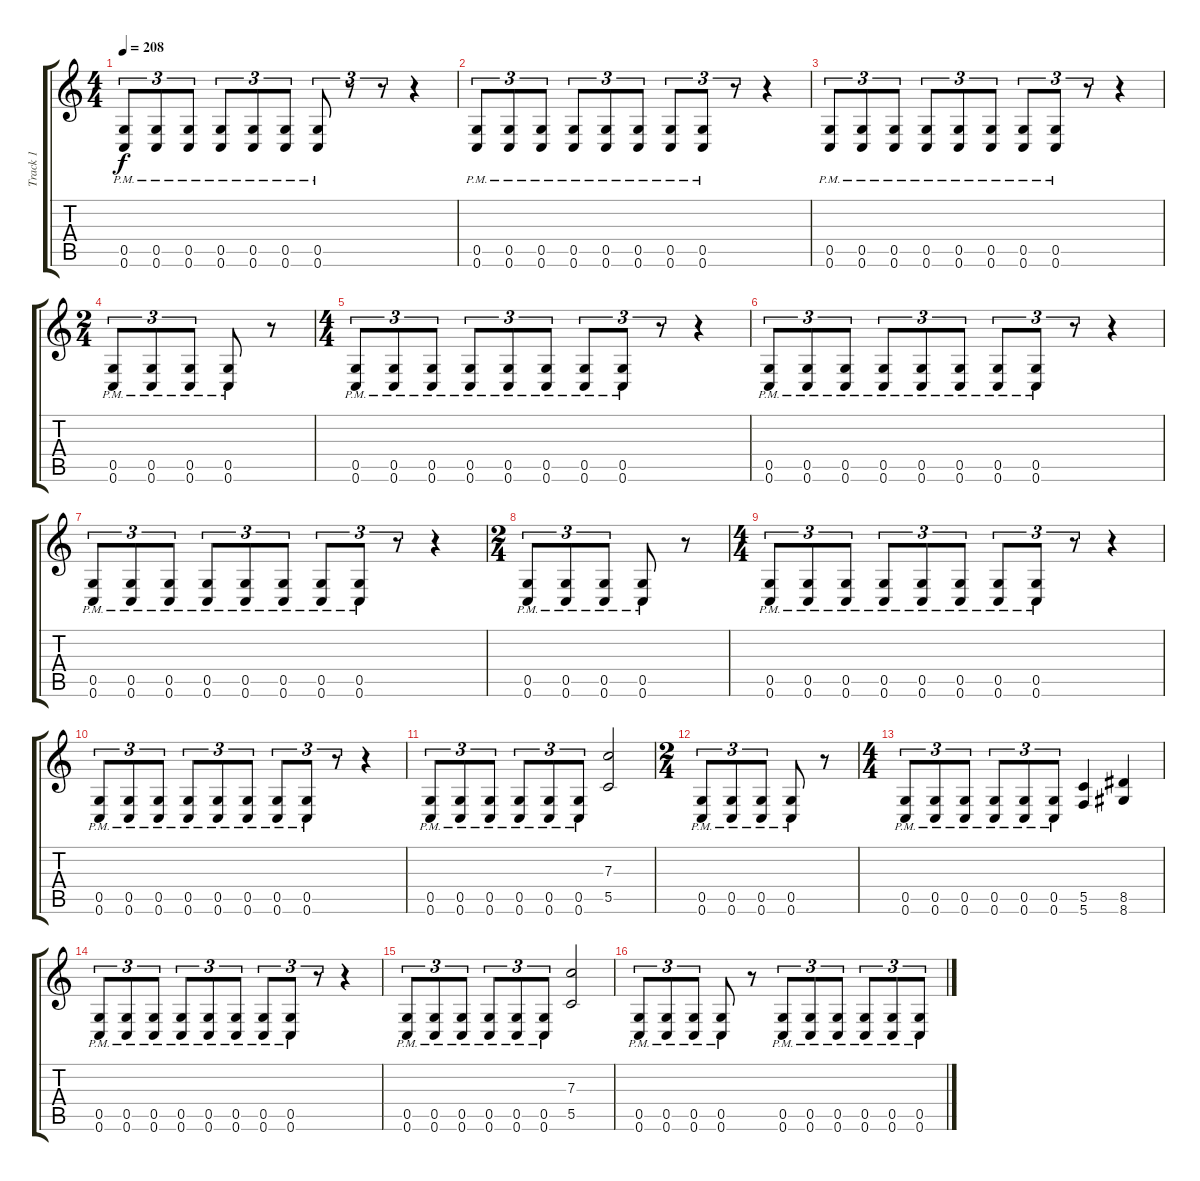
\track ("Track 1" "Track 1") {instrument distortionguitar}
\staff {score tabs}
\tuning (D4 A3 F3 C3 G2 C2) {hide}
\ts (4 4)
\tempo 208
\clef g2
\ks c
(0.5{pm} 0.6{pm}).8{tu (3 2) dy f} (0.5{pm} 0.6{pm}).8{tu (3 2)} (0.5{pm} 0.6{pm}).8{tu (3 2)} (0.5{pm} 0.6{pm}).8{tu (3 2)} (0.5{pm} 0.6{pm}).8{tu (3 2)} (0.5{pm} 0.6{pm}).8{tu (3 2)} (0.5{pm} 0.6{pm}).8{tu (3 2)} r.8{tu (3 2)} r.8{tu (3 2)} r.4 |
(0.5{pm} 0.6{pm}).8{tu (3 2)} (0.5{pm} 0.6{pm}).8{tu (3 2)} (0.5{pm} 0.6{pm}).8{tu (3 2)} (0.5{pm} 0.6{pm}).8{tu (3 2)} (0.5{pm} 0.6{pm}).8{tu (3 2)} (0.5{pm} 0.6{pm}).8{tu (3 2)} (0.5{pm} 0.6{pm}).8{tu (3 2)} (0.5{pm} 0.6{pm}).8{tu (3 2)} r.8{tu (3 2)} r.4 |
(0.5{pm} 0.6{pm}).8{tu (3 2)} (0.5{pm} 0.6{pm}).8{tu (3 2)} (0.5{pm} 0.6{pm}).8{tu (3 2)} (0.5{pm} 0.6{pm}).8{tu (3 2)} (0.5{pm} 0.6{pm}).8{tu (3 2)} (0.5{pm} 0.6{pm}).8{tu (3 2)} (0.5{pm} 0.6{pm}).8{tu (3 2)} (0.5{pm} 0.6{pm}).8{tu (3 2)} r.8{tu (3 2)} r.4 |
\ts (2 4)
(0.5{pm} 0.6{pm}).8{tu (3 2)} (0.5{pm} 0.6{pm}).8{tu (3 2)} (0.5{pm} 0.6{pm}).8{tu (3 2)} (0.5{pm} 0.6{pm}).8 r.8 |
\ts (4 4)
(0.5{pm} 0.6{pm}).8{tu (3 2)} (0.5{pm} 0.6{pm}).8{tu (3 2)} (0.5{pm} 0.6{pm}).8{tu (3 2)} (0.5{pm} 0.6{pm}).8{tu (3 2)} (0.5{pm} 0.6{pm}).8{tu (3 2)} (0.5{pm} 0.6{pm}).8{tu (3 2)} (0.5{pm} 0.6{pm}).8{tu (3 2)} (0.5{pm} 0.6{pm}).8{tu (3 2)} r.8{tu (3 2)} r.4 |
(0.5{pm} 0.6{pm}).8{tu (3 2)} (0.5{pm} 0.6{pm}).8{tu (3 2)} (0.5{pm} 0.6{pm}).8{tu (3 2)} (0.5{pm} 0.6{pm}).8{tu (3 2)} (0.5{pm} 0.6{pm}).8{tu (3 2)} (0.5{pm} 0.6{pm}).8{tu (3 2)} (0.5{pm} 0.6{pm}).8{tu (3 2)} (0.5{pm} 0.6{pm}).8{tu (3 2)} r.8{tu (3 2)} r.4 |
(0.5{pm} 0.6{pm}).8{tu (3 2)} (0.5{pm} 0.6{pm}).8{tu (3 2)} (0.5{pm} 0.6{pm}).8{tu (3 2)} (0.5{pm} 0.6{pm}).8{tu (3 2)} (0.5{pm} 0.6{pm}).8{tu (3 2)} (0.5{pm} 0.6{pm}).8{tu (3 2)} (0.5{pm} 0.6{pm}).8{tu (3 2)} (0.5{pm} 0.6{pm}).8{tu (3 2)} r.8{tu (3 2)} r.4 |
\ts (2 4)
(0.5{pm} 0.6{pm}).8{tu (3 2)} (0.5{pm} 0.6{pm}).8{tu (3 2)} (0.5{pm} 0.6{pm}).8{tu (3 2)} (0.5{pm} 0.6{pm}).8 r.8 |
\ts (4 4)
(0.5{pm} 0.6{pm}).8{tu (3 2)} (0.5{pm} 0.6{pm}).8{tu (3 2)} (0.5{pm} 0.6{pm}).8{tu (3 2)} (0.5{pm} 0.6{pm}).8{tu (3 2)} (0.5{pm} 0.6{pm}).8{tu (3 2)} (0.5{pm} 0.6{pm}).8{tu (3 2)} (0.5{pm} 0.6{pm}).8{tu (3 2)} (0.5{pm} 0.6{pm}).8{tu (3 2)} r.8{tu (3 2)} r.4 |
(0.5{pm} 0.6{pm}).8{tu (3 2)} (0.5{pm} 0.6{pm}).8{tu (3 2)} (0.5{pm} 0.6{pm}).8{tu (3 2)} (0.5{pm} 0.6{pm}).8{tu (3 2)} (0.5{pm} 0.6{pm}).8{tu (3 2)} (0.5{pm} 0.6{pm}).8{tu (3 2)} (0.5{pm} 0.6{pm}).8{tu (3 2)} (0.5{pm} 0.6{pm}).8{tu (3 2)} r.8{tu (3 2)} r.4 |
(0.5{pm} 0.6{pm}).8{tu (3 2)} (0.5{pm} 0.6{pm}).8{tu (3 2)} (0.5{pm} 0.6{pm}).8{tu (3 2)} (0.5{pm} 0.6{pm}).8{tu (3 2)} (0.5{pm} 0.6{pm}).8{tu (3 2)} (0.5{pm} 0.6{pm}).8{tu (3 2)} (7.3 5.5).2 |
\ts (2 4)
(0.5{pm} 0.6{pm}).8{tu (3 2)} (0.5{pm} 0.6{pm}).8{tu (3 2)} (0.5{pm} 0.6{pm}).8{tu (3 2)} (0.5{pm} 0.6{pm}).8 r.8 |
\ts (4 4)
(0.5{pm} 0.6{pm}).8{tu (3 2)} (0.5{pm} 0.6{pm}).8{tu (3 2)} (0.5{pm} 0.6{pm}).8{tu (3 2)} (0.5{pm} 0.6{pm}).8{tu (3 2)} (0.5{pm} 0.6{pm}).8{tu (3 2)} (0.5{pm} 0.6{pm}).8{tu (3 2)} (5.5 5.6).4 (8.5 8.6).4 |
(0.5{pm} 0.6{pm}).8{tu (3 2)} (0.5{pm} 0.6{pm}).8{tu (3 2)} (0.5{pm} 0.6{pm}).8{tu (3 2)} (0.5{pm} 0.6{pm}).8{tu (3 2)} (0.5{pm} 0.6{pm}).8{tu (3 2)} (0.5{pm} 0.6{pm}).8{tu (3 2)} (0.5{pm} 0.6{pm}).8{tu (3 2)} (0.5{pm} 0.6{pm}).8{tu (3 2)} r.8{tu (3 2)} r.4 |
(0.5{pm} 0.6{pm}).8{tu (3 2)} (0.5{pm} 0.6{pm}).8{tu (3 2)} (0.5{pm} 0.6{pm}).8{tu (3 2)} (0.5{pm} 0.6{pm}).8{tu (3 2)} (0.5{pm} 0.6{pm}).8{tu (3 2)} (0.5{pm} 0.6{pm}).8{tu (3 2)} (7.3 5.5).2 |
(0.5{pm} 0.6{pm}).8{tu (3 2)} (0.5{pm} 0.6{pm}).8{tu (3 2)} (0.5{pm} 0.6{pm}).8{tu (3 2)} (0.5{pm} 0.6{pm}).8 r.8 (0.5{pm} 0.6{pm}).8{tu (3 2)} (0.5{pm} 0.6{pm}).8{tu (3 2)} (0.5{pm} 0.6{pm}).8{tu (3 2)} (0.5{pm} 0.6{pm}).8{tu (3 2)} (0.5{pm} 0.6{pm}).8{tu (3 2)} (0.5{pm} 0.6{pm}).8{tu (3 2)}
